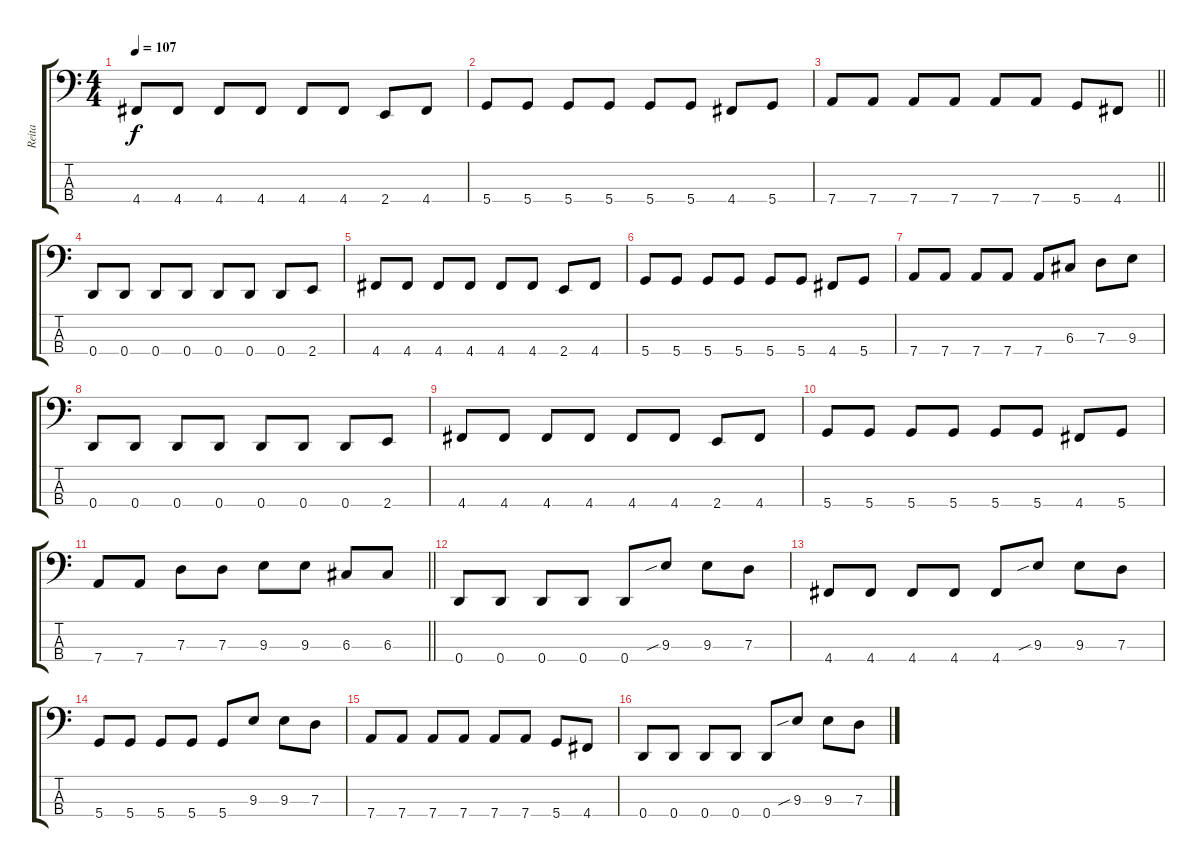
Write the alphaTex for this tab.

\track ("Reita" "Reita") {instrument electricbasspick}
\staff {score tabs}
\tuning (F2 C2 G1 D1) {hide}
\ts (4 4)
\tempo 107
\clef f4
\ks c
4.4.8{dy f} 4.4.8 4.4.8 4.4.8 4.4.8 4.4.8 2.4.8 4.4.8 |
5.4.8 5.4.8 5.4.8 5.4.8 5.4.8 5.4.8 4.4.8 5.4.8 |
\barLineRight lightlight
7.4.8 7.4.8 7.4.8 7.4.8 7.4.8 7.4.8 5.4.8 4.4.8 |
0.4.8 0.4.8 0.4.8 0.4.8 0.4.8 0.4.8 0.4.8 2.4.8 |
4.4.8 4.4.8 4.4.8 4.4.8 4.4.8 4.4.8 2.4.8 4.4.8 |
5.4.8 5.4.8 5.4.8 5.4.8 5.4.8 5.4.8 4.4.8 5.4.8 |
7.4.8 7.4.8 7.4.8 7.4.8 7.4.8 6.3.8 7.3.8 9.3.8 |
0.4.8 0.4.8 0.4.8 0.4.8 0.4.8 0.4.8 0.4.8 2.4.8 |
4.4.8 4.4.8 4.4.8 4.4.8 4.4.8 4.4.8 2.4.8 4.4.8 |
5.4.8 5.4.8 5.4.8 5.4.8 5.4.8 5.4.8 4.4.8 5.4.8 |
\barLineRight lightlight
7.4.8 7.4.8 7.3.8 7.3.8 9.3.8 9.3.8 6.3.8 6.3.8 |
0.4.8 0.4.8 0.4.8 0.4.8 0.4.8 9.3{sib}.8 9.3.8 7.3.8 |
4.4.8 4.4.8 4.4.8 4.4.8 4.4.8 9.3{sib}.8 9.3.8 7.3.8 |
5.4.8 5.4.8 5.4.8 5.4.8 5.4.8 9.3.8 9.3.8 7.3.8 |
7.4.8 7.4.8 7.4.8 7.4.8 7.4.8 7.4.8 5.4.8 4.4.8 |
0.4.8 0.4.8 0.4.8 0.4.8 0.4.8 9.3{sib}.8 9.3.8 7.3.8
